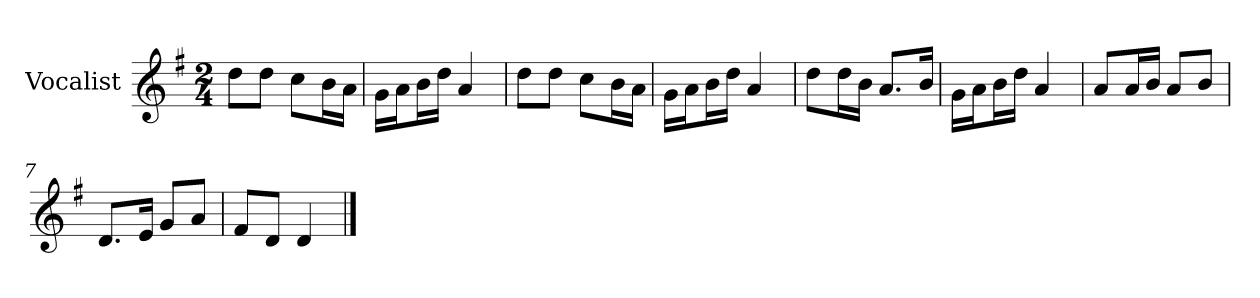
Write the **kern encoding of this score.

**kern
*part1
*staff1
*I"Vocalist
*k[f#]
*G:
*M2/4
=
8ddL
8ddJ
8ccL
16bL
16aJJ
=1
16gLL
16aJ
16bL
16ddJJ
4a
=2
8ddL
8ddJ
8ccL
16bL
16aJJ
=3
16gLL
16aJ
16bL
16ddJJ
4a
=4
8ddL
16ddL
16bJJ
8.aL
16bJk
=5
16gLL
16aJ
16bL
16ddJJ
4a
=6
8aL
16aL
16bJJ
8aL
8bJ
=7
8.dL
16eJk
8gL
8aJ
=8
8f#L
8dJ
4d
==
*-
